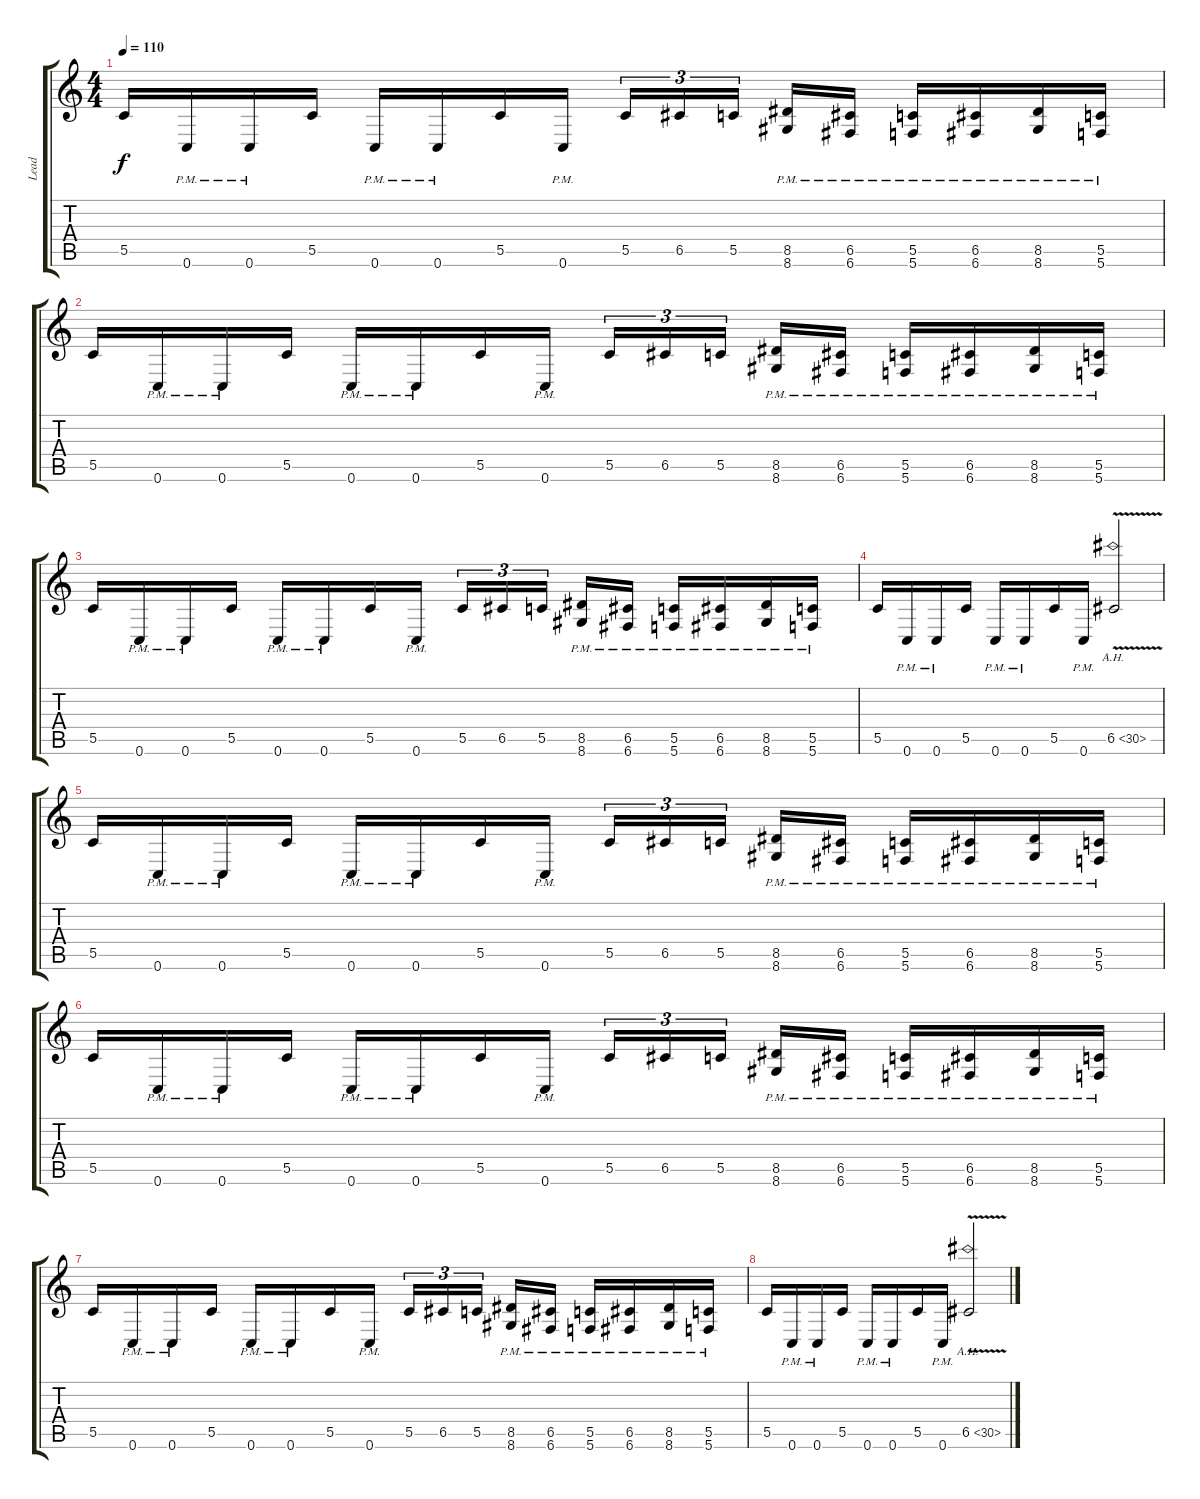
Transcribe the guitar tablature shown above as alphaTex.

\track ("Lead" "Lead") {instrument distortionguitar}
\staff {score tabs}
\tuning (D4 A3 F3 C3 G2 C2) {hide}
\ts (4 4)
\tempo 110
\clef g2
\ks c
5.5.16{dy f} 0.6{pm}.16 0.6{pm}.16 5.5.16 0.6{pm}.16 0.6{pm}.16 5.5.16 0.6{pm}.16 5.5.16{tu (3 2)} 6.5.16{tu (3 2)} 5.5.16{tu (3 2) beam splitsecondary} (8.5{pm} 8.6{pm}).16 (6.5{pm} 6.6{pm}).16 (5.5{pm} 5.6{pm}).16 (6.5{pm} 6.6{pm}).16 (8.5{pm} 8.6{pm}).16 (5.5{pm} 5.6{pm}).16 |
5.5.16 0.6{pm}.16 0.6{pm}.16 5.5.16 0.6{pm}.16 0.6{pm}.16 5.5.16 0.6{pm}.16 5.5.16{tu (3 2)} 6.5.16{tu (3 2)} 5.5.16{tu (3 2) beam splitsecondary} (8.5{pm} 8.6{pm}).16 (6.5{pm} 6.6{pm}).16 (5.5{pm} 5.6{pm}).16 (6.5{pm} 6.6{pm}).16 (8.5{pm} 8.6{pm}).16 (5.5{pm} 5.6{pm}).16 |
5.5.16 0.6{pm}.16 0.6{pm}.16 5.5.16 0.6{pm}.16 0.6{pm}.16 5.5.16 0.6{pm}.16 5.5.16{tu (3 2)} 6.5.16{tu (3 2)} 5.5.16{tu (3 2) beam splitsecondary} (8.5{pm} 8.6{pm}).16 (6.5{pm} 6.6{pm}).16 (5.5{pm} 5.6{pm}).16 (6.5{pm} 6.6{pm}).16 (8.5{pm} 8.6{pm}).16 (5.5{pm} 5.6{pm}).16 |
5.5.16 0.6{pm}.16 0.6{pm}.16 5.5.16 0.6{pm}.16 0.6{pm}.16 5.5.16 0.6{pm}.16 6.5{ah 24 v}.2 |
5.5.16 0.6{pm}.16 0.6{pm}.16 5.5.16 0.6{pm}.16 0.6{pm}.16 5.5.16 0.6{pm}.16 5.5.16{tu (3 2)} 6.5.16{tu (3 2)} 5.5.16{tu (3 2) beam splitsecondary} (8.5{pm} 8.6{pm}).16 (6.5{pm} 6.6{pm}).16 (5.5{pm} 5.6{pm}).16 (6.5{pm} 6.6{pm}).16 (8.5{pm} 8.6{pm}).16 (5.5{pm} 5.6{pm}).16 |
5.5.16 0.6{pm}.16 0.6{pm}.16 5.5.16 0.6{pm}.16 0.6{pm}.16 5.5.16 0.6{pm}.16 5.5.16{tu (3 2)} 6.5.16{tu (3 2)} 5.5.16{tu (3 2) beam splitsecondary} (8.5{pm} 8.6{pm}).16 (6.5{pm} 6.6{pm}).16 (5.5{pm} 5.6{pm}).16 (6.5{pm} 6.6{pm}).16 (8.5{pm} 8.6{pm}).16 (5.5{pm} 5.6{pm}).16 |
5.5.16 0.6{pm}.16 0.6{pm}.16 5.5.16 0.6{pm}.16 0.6{pm}.16 5.5.16 0.6{pm}.16 5.5.16{tu (3 2)} 6.5.16{tu (3 2)} 5.5.16{tu (3 2) beam splitsecondary} (8.5{pm} 8.6{pm}).16 (6.5{pm} 6.6{pm}).16 (5.5{pm} 5.6{pm}).16 (6.5{pm} 6.6{pm}).16 (8.5{pm} 8.6{pm}).16 (5.5{pm} 5.6{pm}).16 |
5.5.16 0.6{pm}.16 0.6{pm}.16 5.5.16 0.6{pm}.16 0.6{pm}.16 5.5.16 0.6{pm}.16 6.5{ah 24 v}.2
